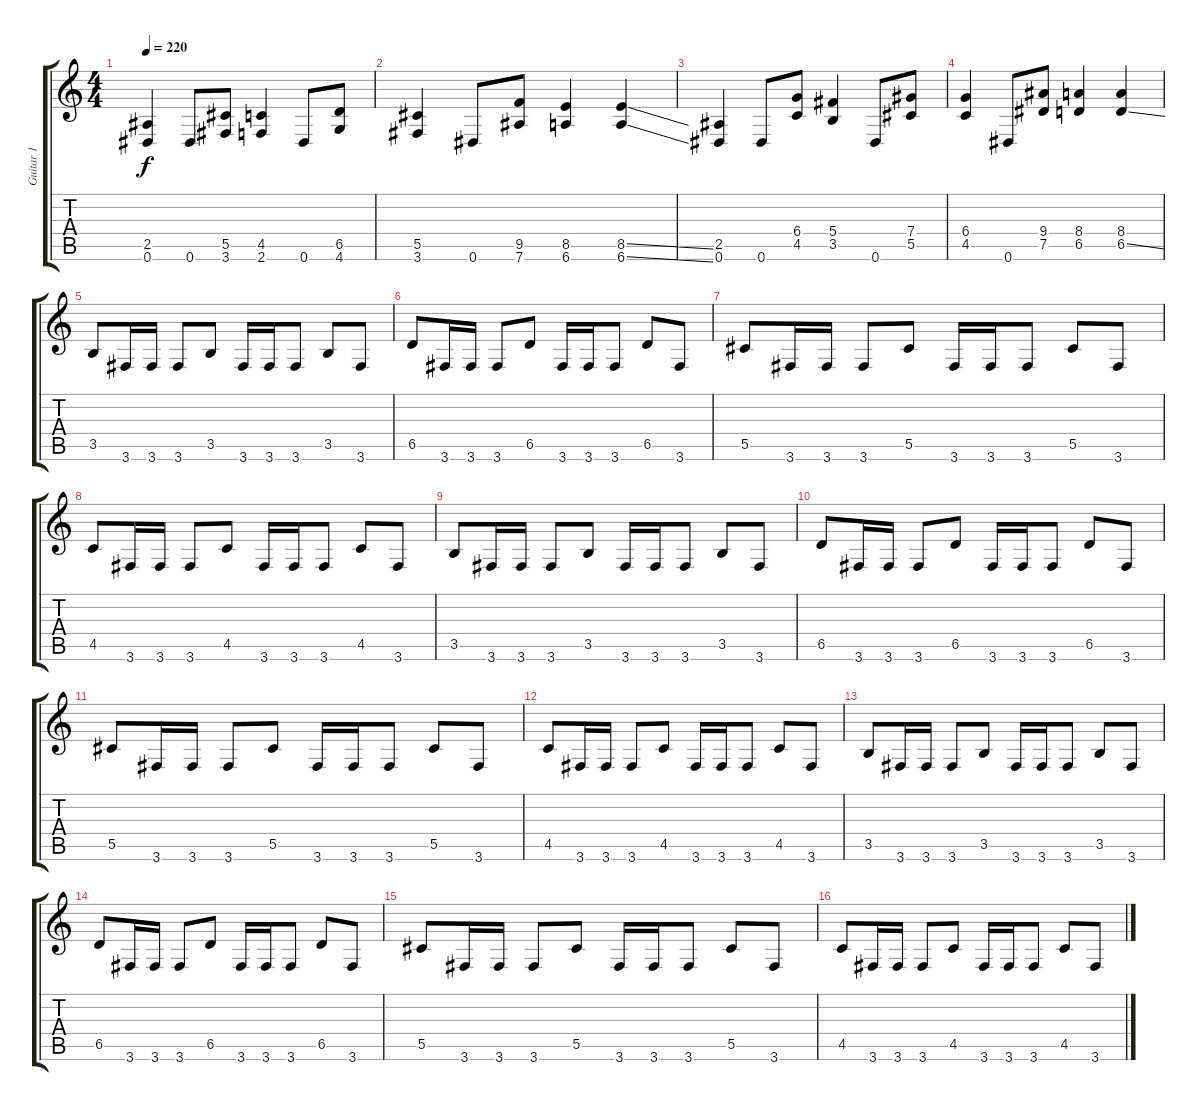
\track ("Guitar 1" "Guitar 1") {instrument distortionguitar}
\staff {score tabs}
\tuning (Eb4 Bb3 Gb3 Db3 Ab2 Eb2) {hide}
\ts (4 4)
\tempo 220
\clef g2
\ks c
(2.5 0.6).4{dy f} 0.6.8 (5.5 3.6).8 (4.5 2.6).4 0.6.8 (6.5 4.6).8 |
(5.5 3.6).4 0.6.8 (9.5 7.6).8 (8.5 6.6).4 (8.5{ss} 6.6{ss}).4 |
(2.5 0.6).4 0.6.8 (6.4 4.5).8 (5.4 3.5).4 0.6.8 (7.4 5.5).8 |
(6.4 4.5).4 0.6.8 (9.4 7.5).8 (8.4 6.5).4 (8.4 6.5{ss}).4 |
3.5.8 3.6.16 3.6.16 3.6.8 3.5.8 3.6.16 3.6.16 3.6.8 3.5.8 3.6.8 |
6.5.8 3.6.16 3.6.16 3.6.8 6.5.8 3.6.16 3.6.16 3.6.8 6.5.8 3.6.8 |
5.5.8 3.6.16 3.6.16 3.6.8 5.5.8 3.6.16 3.6.16 3.6.8 5.5.8 3.6.8 |
4.5.8 3.6.16 3.6.16 3.6.8 4.5.8 3.6.16 3.6.16 3.6.8 4.5.8 3.6.8 |
3.5.8 3.6.16 3.6.16 3.6.8 3.5.8 3.6.16 3.6.16 3.6.8 3.5.8 3.6.8 |
6.5.8 3.6.16 3.6.16 3.6.8 6.5.8 3.6.16 3.6.16 3.6.8 6.5.8 3.6.8 |
5.5.8 3.6.16 3.6.16 3.6.8 5.5.8 3.6.16 3.6.16 3.6.8 5.5.8 3.6.8 |
4.5.8 3.6.16 3.6.16 3.6.8 4.5.8 3.6.16 3.6.16 3.6.8 4.5.8 3.6.8 |
3.5.8 3.6.16 3.6.16 3.6.8 3.5.8 3.6.16 3.6.16 3.6.8 3.5.8 3.6.8 |
6.5.8 3.6.16 3.6.16 3.6.8 6.5.8 3.6.16 3.6.16 3.6.8 6.5.8 3.6.8 |
5.5.8 3.6.16 3.6.16 3.6.8 5.5.8 3.6.16 3.6.16 3.6.8 5.5.8 3.6.8 |
4.5.8 3.6.16 3.6.16 3.6.8 4.5.8 3.6.16 3.6.16 3.6.8 4.5.8 3.6.8
